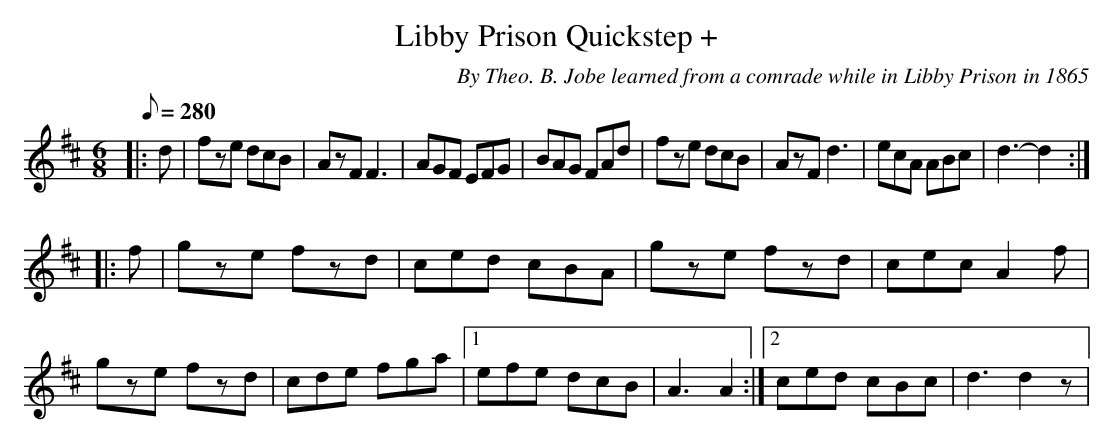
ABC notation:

X:1
T:Libby Prison Quickstep +
C:By Theo. B. Jobe learned from a comrade while in Libby Prison in 1865
M:6/8
L:1/8
Q:1/8=280
K:D
|: d|fze dcB|AzF F3|AGF EFG|BAG FAd|fze dcB|AzF d3|ecA ABc|d3 -d2 :|
|: f|gze fzd|ced cBA|gze fzd|cec A2f|gze fzd|cde fga|[1 efe dcB|A3 A2 :|[2 ced cBc|d3 d2 z |
